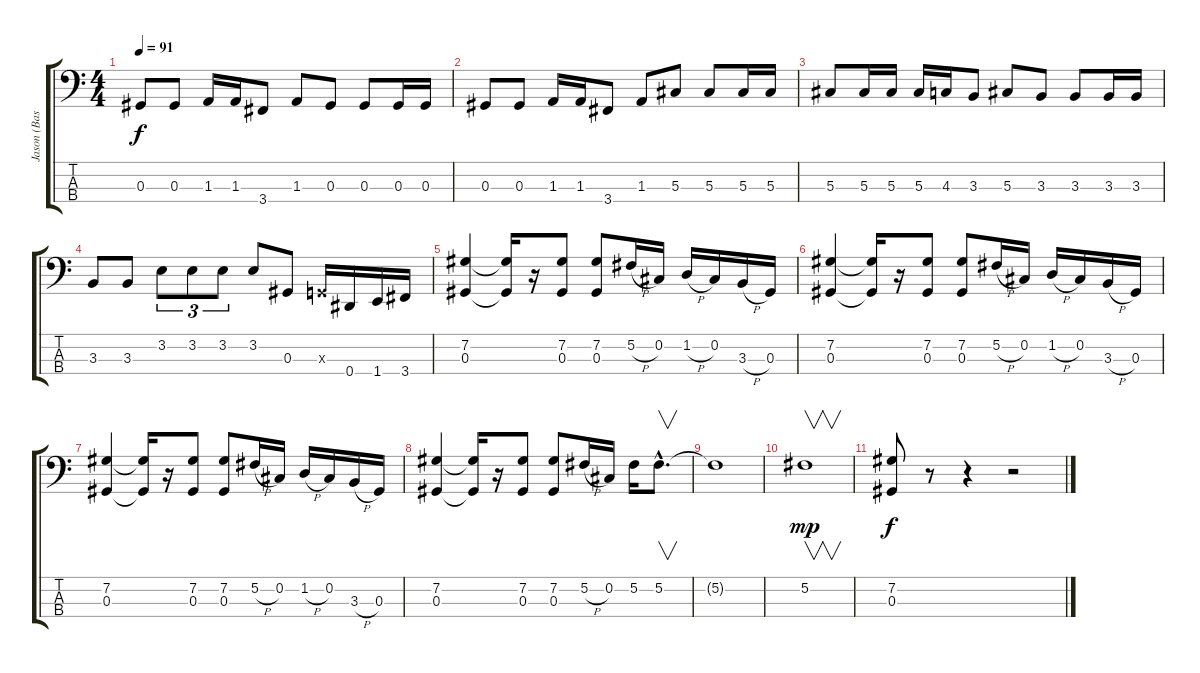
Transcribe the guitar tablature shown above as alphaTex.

\track ("Jason (Bass)" "Jason (Bas") {instrument electricbassfinger}
\staff {score tabs}
\tuning (Gb2 Db2 Ab1 Eb1) {hide}
\ts (4 4)
\tempo 91
\clef f4
\ks c
0.3.8{dy f} 0.3.8 1.3.16 1.3.16 3.4.8 1.3.8 0.3.8 0.3.8 0.3.16 0.3.16 |
0.3.8 0.3.8 1.3.16 1.3.16 3.4.8 1.3.8 5.3.8 5.3.8 5.3.16 5.3.16 |
5.3.8 5.3.16 5.3.16 5.3.16 4.3.16 3.3.8 5.3.8 3.3.8 3.3.8 3.3.16 3.3.16 |
3.3.8 3.3.8 3.2.8{tu (3 2)} 3.2.8{tu (3 2)} 3.2.8{tu (3 2)} 3.2.8 0.3.8 -1.3{x}.16 0.4.16 1.4.16 3.4.16 |
(7.2 0.3).4 (7.2{t} 0.3{t}).16 r.16 (7.2 0.3).8 (7.2 0.3).8 5.2{h}.16 0.2.16 1.2{h}.16 0.2.16 3.3{h}.16 0.3.16 |
(7.2 0.3).4 (7.2{t} 0.3{t}).16 r.16 (7.2 0.3).8 (7.2 0.3).8 5.2{h}.16 0.2.16 1.2{h}.16 0.2.16 3.3{h}.16 0.3.16 |
(7.2 0.3).4 (7.2{t} 0.3{t}).16 r.16 (7.2 0.3).8 (7.2 0.3).8 5.2{h}.16 0.2.16 1.2{h}.16 0.2.16 3.3{h}.16 0.3.16 |
(7.2 0.3).4 (7.2{t} 0.3{t}).16 r.16 (7.2 0.3).8 (7.2 0.3).8 5.2{h}.16 0.2.16 5.2.16 5.2{hac}.8{v d} |
5.2{t}.1 |
5.2.1{v dy mp} |
(7.2 0.3).8{dy f} r.8 r.4 r.2
